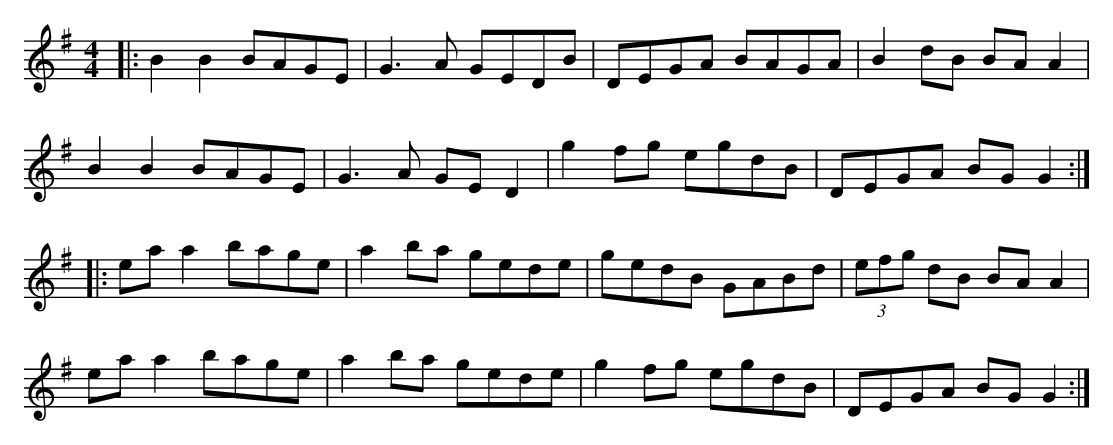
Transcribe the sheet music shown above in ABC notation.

X:1
M:4/4
K:G
|:B2 B2 BAGE|G3A GEDB|DEGA BAGA|B2dB BAA2|
B2 B2 BAGE|G3A GED2|g2fg egdB|DEGA BGG2:|
|:eaa2 bage|a2ba gede|gedB GABd|(3efg dB BAA2|
eaa2 bage|a2ba gede|g2fg egdB|DEGA BGG2:|
